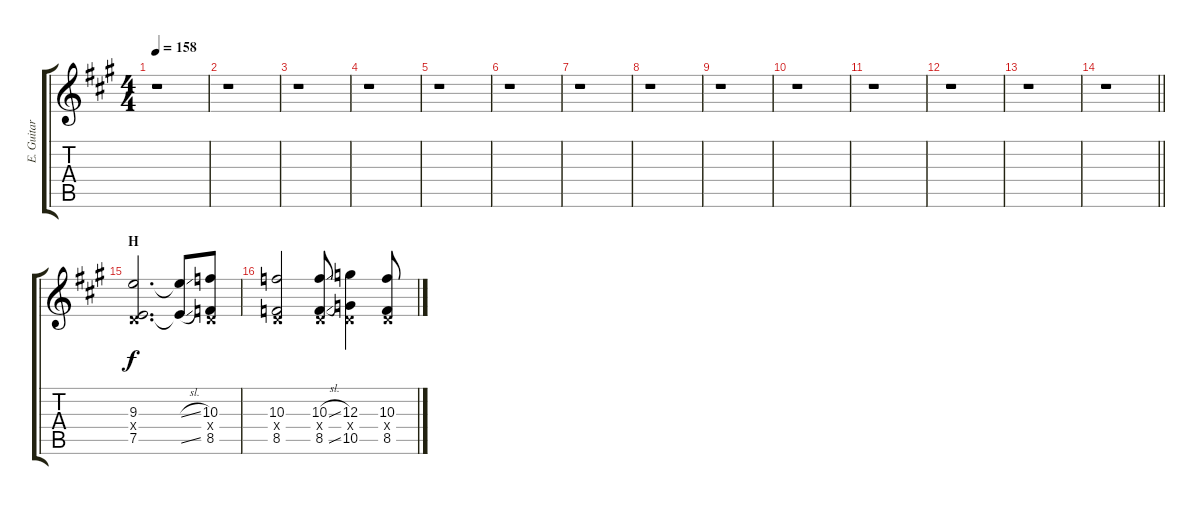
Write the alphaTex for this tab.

\track ("E. Guitar I" "E. Guitar ") {instrument overdrivenguitar}
\staff {score tabs}
\tuning (E4 B3 G3 D3 A2 E2) {hide}
\ts (4 4)
\tempo 158
\clef g2
\ks a
r.1{dy f} |
r.1 |
r.1 |
r.1 |
r.1 |
r.1 |
r.1 |
r.1 |
r.1 |
r.1 |
r.1 |
r.1 |
r.1 |
\barLineRight lightlight
r.1 |
\section ("" "H")
(9.3 0.4{x} 7.5).2{d} (9.3{sl t} 7.5{sl t}).8 (10.3 0.4{x} 8.5).8 |
(10.3 0.4{x} 8.5).2 (10.3{sl} 0.4{x} 8.5{sl}).8 (12.3 0.4{x} 10.5).4 (10.3 0.4{x} 8.5).8
